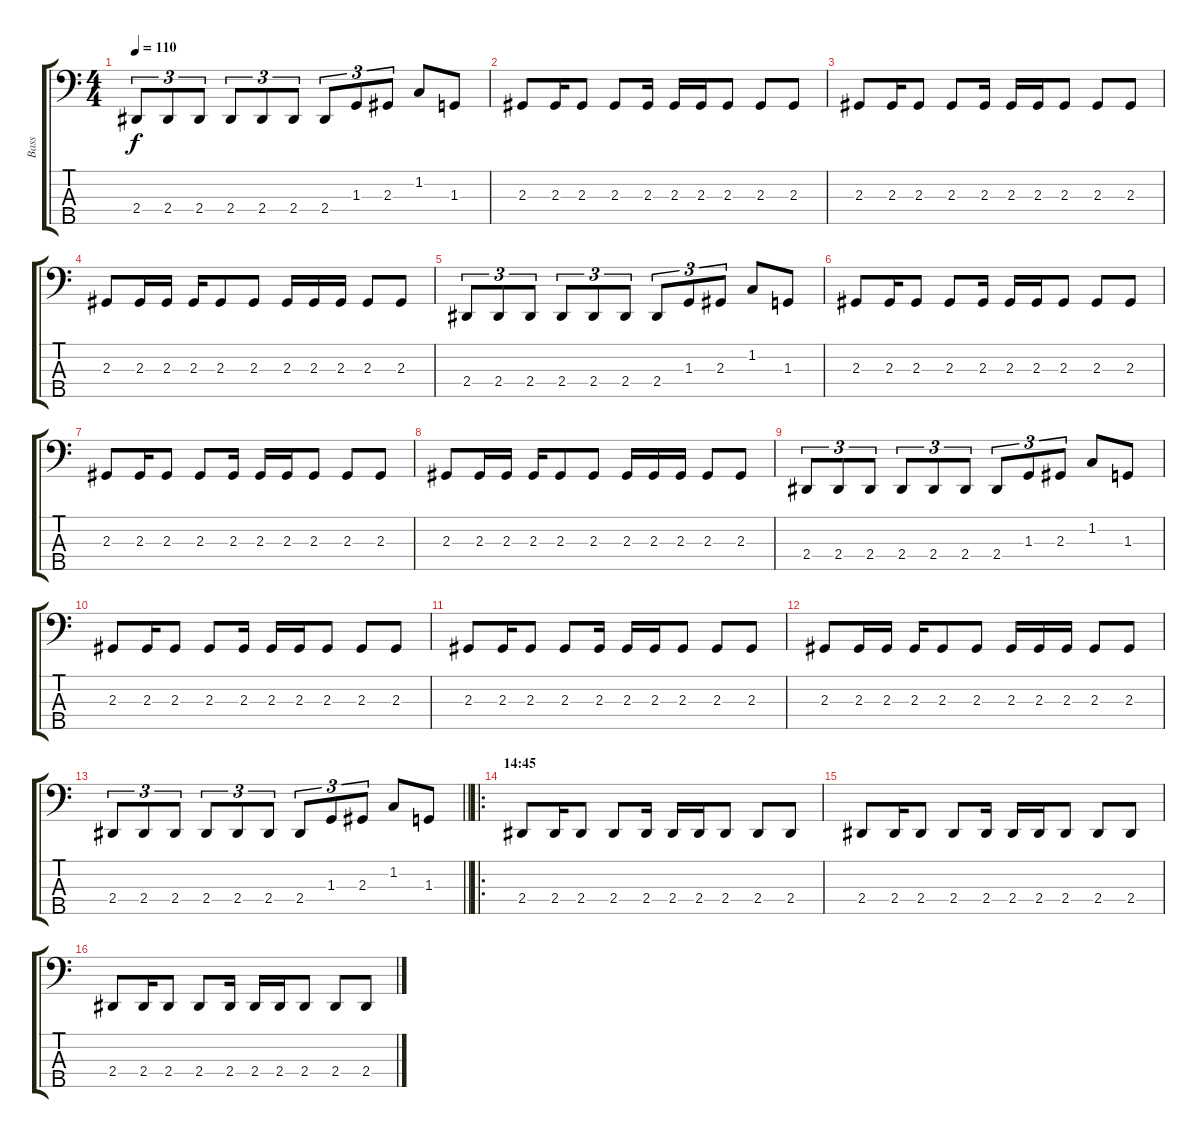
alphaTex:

\track ("Bass" "Bass") {instrument electricbassfinger}
\staff {score tabs}
\tuning (E2 B1 Gb1 Db1 G0) {hide}
\ts (4 4)
\tempo 110
\clef f4
\ks c
2.4.8{tu (3 2) dy f} 2.4.8{tu (3 2)} 2.4.8{tu (3 2)} 2.4.8{tu (3 2)} 2.4.8{tu (3 2)} 2.4.8{tu (3 2)} 2.4.8{tu (3 2)} 1.3.8{tu (3 2)} 2.3.8{tu (3 2)} 1.2.8 1.3.8 |
2.3.8 2.3.16 2.3.8 2.3.8 2.3.16 2.3.16 2.3.16 2.3.8 2.3.8 2.3.8 |
2.3.8 2.3.16 2.3.8 2.3.8 2.3.16 2.3.16 2.3.16 2.3.8 2.3.8 2.3.8 |
2.3.8 2.3.16 2.3.16 2.3.16 2.3.8 2.3.8 2.3.16 2.3.16 2.3.16 2.3.8 2.3.8 |
2.4.8{tu (3 2)} 2.4.8{tu (3 2)} 2.4.8{tu (3 2)} 2.4.8{tu (3 2)} 2.4.8{tu (3 2)} 2.4.8{tu (3 2)} 2.4.8{tu (3 2)} 1.3.8{tu (3 2)} 2.3.8{tu (3 2)} 1.2.8 1.3.8 |
2.3.8{volume 11} 2.3.16 2.3.8 2.3.8 2.3.16 2.3.16 2.3.16 2.3.8 2.3.8 2.3.8 |
2.3.8 2.3.16 2.3.8 2.3.8 2.3.16 2.3.16 2.3.16 2.3.8 2.3.8 2.3.8 |
2.3.8 2.3.16 2.3.16 2.3.16 2.3.8 2.3.8 2.3.16 2.3.16 2.3.16 2.3.8 2.3.8 |
2.4.8{tu (3 2)} 2.4.8{tu (3 2)} 2.4.8{tu (3 2)} 2.4.8{tu (3 2)} 2.4.8{tu (3 2)} 2.4.8{tu (3 2)} 2.4.8{tu (3 2)} 1.3.8{tu (3 2)} 2.3.8{tu (3 2)} 1.2.8 1.3.8 |
2.3.8 2.3.16 2.3.8 2.3.8 2.3.16 2.3.16 2.3.16 2.3.8 2.3.8 2.3.8 |
2.3.8 2.3.16 2.3.8 2.3.8 2.3.16 2.3.16 2.3.16 2.3.8 2.3.8 2.3.8 |
2.3.8 2.3.16 2.3.16 2.3.16 2.3.8 2.3.8 2.3.16 2.3.16 2.3.16 2.3.8 2.3.8 |
\barLineRight lightlight
2.4.8{tu (3 2) volume 13} 2.4.8{tu (3 2)} 2.4.8{tu (3 2)} 2.4.8{tu (3 2)} 2.4.8{tu (3 2)} 2.4.8{tu (3 2)} 2.4.8{tu (3 2)} 1.3.8{tu (3 2)} 2.3.8{tu (3 2)} 1.2.8 1.3.8 |
\ro
\section ("" "14:45")
2.4.8{volume 14} 2.4.16 2.4.8 2.4.8 2.4.16 2.4.16 2.4.16 2.4.8 2.4.8 2.4.8 |
2.4.8 2.4.16 2.4.8 2.4.8 2.4.16 2.4.16 2.4.16 2.4.8 2.4.8 2.4.8 |
2.4.8 2.4.16 2.4.8 2.4.8 2.4.16 2.4.16 2.4.16 2.4.8 2.4.8 2.4.8
